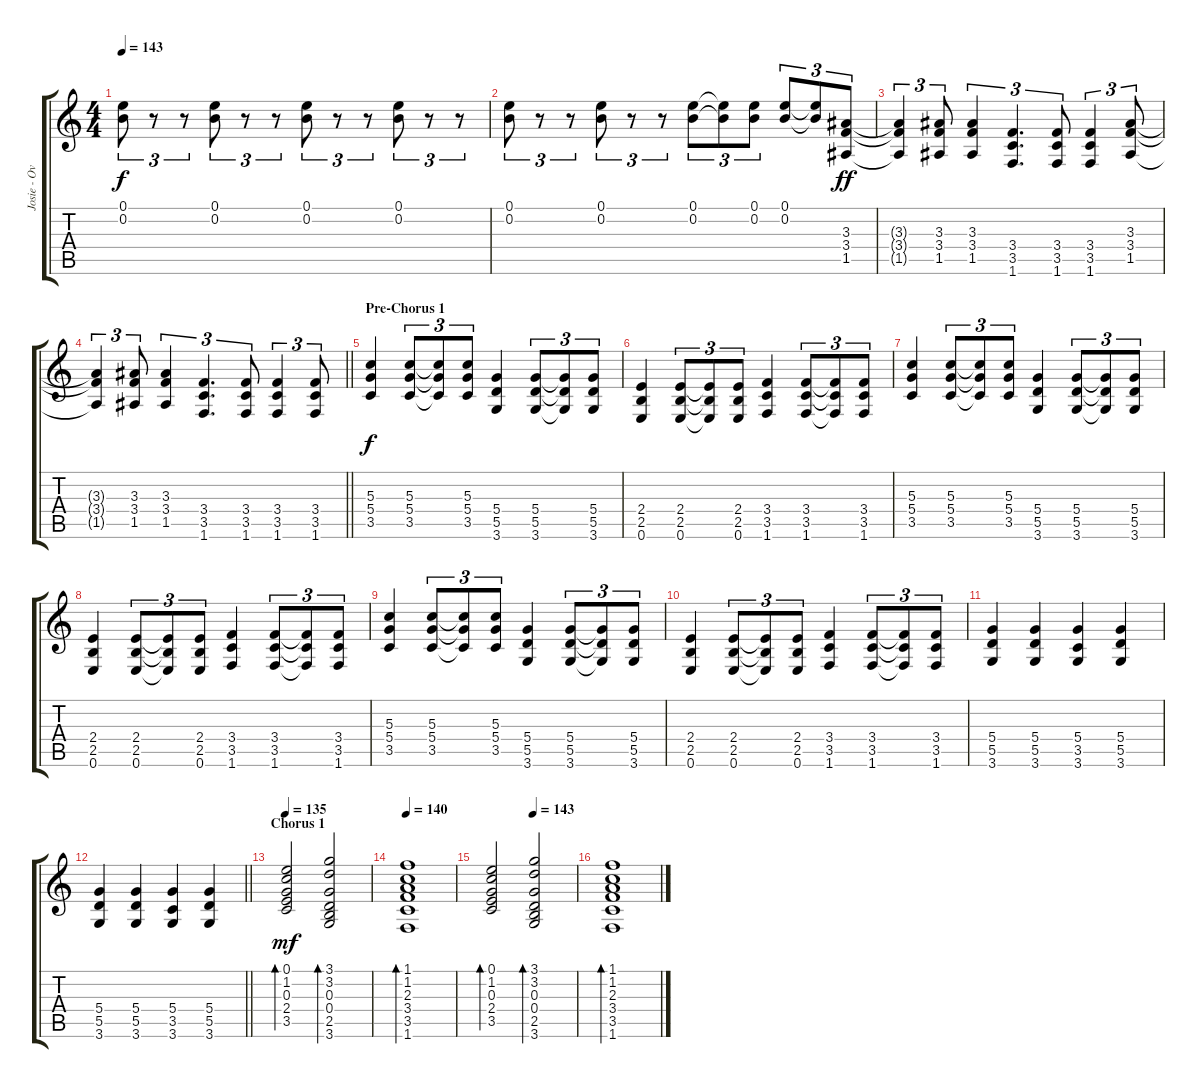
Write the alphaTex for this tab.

\track ("Josie - Overdub Guitar" "Josie - Ov") {instrument overdrivenguitar}
\staff {score tabs}
\tuning (E4 B3 G3 D3 A2 E2) {hide}
\ts (4 4)
\tempo 143
\clef g2
\ks c
(0.1 0.2).8{tu (3 2) dy f} r.8{tu (3 2)} r.8{tu (3 2)} (0.1 0.2).8{tu (3 2)} r.8{tu (3 2)} r.8{tu (3 2)} (0.1 0.2).8{tu (3 2)} r.8{tu (3 2)} r.8{tu (3 2)} (0.1 0.2).8{tu (3 2)} r.8{tu (3 2)} r.8{tu (3 2)} |
(0.1 0.2).8{tu (3 2)} r.8{tu (3 2)} r.8{tu (3 2)} (0.1 0.2).8{tu (3 2)} r.8{tu (3 2)} r.8{tu (3 2)} (0.1 0.2).8{tu (3 2)} (0.1{t} 0.2{t}).8{tu (3 2)} (0.1 0.2).8{tu (3 2)} (0.1 0.2).8{tu (3 2)} (0.1{t} 0.2{t}).8{tu (3 2)} (3.3 3.4 1.5).8{tu (3 2) dy ff} |
(3.3{t} 3.4{t} 1.5{t}).4{tu (3 2)} (3.3 3.4 1.5).8{tu (3 2)} (3.3 3.4 1.5).4{tu (3 2)} (3.4 3.5 1.6).4{d tu (3 2)} (3.4 3.5 1.6).8{tu (3 2)} (3.4 3.5 1.6).4{tu (3 2)} (3.3 3.4 1.5).8{tu (3 2)} |
\barLineRight lightlight
(3.3{t} 3.4{t} 1.5{t}).4{tu (3 2)} (3.3 3.4 1.5).8{tu (3 2)} (3.3 3.4 1.5).4{tu (3 2)} (3.4 3.5 1.6).4{d tu (3 2)} (3.4 3.5 1.6).8{tu (3 2)} (3.4 3.5 1.6).4{tu (3 2)} (3.4 3.5 1.6).8{tu (3 2)} |
\section ("" "Pre-Chorus 1")
(5.3 5.4 3.5).4{dy f} (5.3 5.4 3.5).8{tu (3 2)} (5.3{t} 5.4{t} 3.5{t}).8{tu (3 2)} (5.3 5.4 3.5).8{tu (3 2)} (5.4 5.5 3.6).4 (5.4 5.5 3.6).8{tu (3 2)} (5.4{t} 5.5{t} 3.6{t}).8{tu (3 2)} (5.4 5.5 3.6).8{tu (3 2)} |
(2.4 2.5 0.6).4 (2.4 2.5 0.6).8{tu (3 2)} (2.4{t} 2.5{t} 0.6{t}).8{tu (3 2)} (2.4 2.5 0.6).8{tu (3 2)} (3.4 3.5 1.6).4 (3.4 3.5 1.6).8{tu (3 2)} (3.4{t} 3.5{t} 1.6{t}).8{tu (3 2)} (3.4 3.5 1.6).8{tu (3 2)} |
(5.3 5.4 3.5).4 (5.3 5.4 3.5).8{tu (3 2)} (5.3{t} 5.4{t} 3.5{t}).8{tu (3 2)} (5.3 5.4 3.5).8{tu (3 2)} (5.4 5.5 3.6).4 (5.4 5.5 3.6).8{tu (3 2)} (5.4{t} 5.5{t} 3.6{t}).8{tu (3 2)} (5.4 5.5 3.6).8{tu (3 2)} |
(2.4 2.5 0.6).4 (2.4 2.5 0.6).8{tu (3 2)} (2.4{t} 2.5{t} 0.6{t}).8{tu (3 2)} (2.4 2.5 0.6).8{tu (3 2)} (3.4 3.5 1.6).4 (3.4 3.5 1.6).8{tu (3 2)} (3.4{t} 3.5{t} 1.6{t}).8{tu (3 2)} (3.4 3.5 1.6).8{tu (3 2)} |
(5.3 5.4 3.5).4 (5.3 5.4 3.5).8{tu (3 2)} (5.3{t} 5.4{t} 3.5{t}).8{tu (3 2)} (5.3 5.4 3.5).8{tu (3 2)} (5.4 5.5 3.6).4 (5.4 5.5 3.6).8{tu (3 2)} (5.4{t} 5.5{t} 3.6{t}).8{tu (3 2)} (5.4 5.5 3.6).8{tu (3 2)} |
(2.4 2.5 0.6).4 (2.4 2.5 0.6).8{tu (3 2)} (2.4{t} 2.5{t} 0.6{t}).8{tu (3 2)} (2.4 2.5 0.6).8{tu (3 2)} (3.4 3.5 1.6).4 (3.4 3.5 1.6).8{tu (3 2)} (3.4{t} 3.5{t} 1.6{t}).8{tu (3 2)} (3.4 3.5 1.6).8{tu (3 2)} |
(5.4 5.5 3.6).4 (5.4 5.5 3.6).4 (5.4 3.5 3.6).4 (5.4 5.5 3.6).4 |
\barLineRight lightlight
(5.4 5.5 3.6).4 (5.4 5.5 3.6).4 (5.4 3.5 3.6).4 (5.4 5.5 3.6).4 |
\section ("" "Chorus 1")
\tempo 135
(0.1 1.2 0.3 2.4 3.5).2{bd 240 dy mf instrument acousticguitarnylon} (3.1 3.2 0.3 0.4 2.5 3.6).2{bd 240} |
\tempo 140
(1.1 1.2 2.3 3.4 3.5 1.6).1{bd 240} |
\tempo (143 0.5)
(0.1 1.2 0.3 2.4 3.5).2{bd 240} (3.1 3.2 0.3 0.4 2.5 3.6).2{bd 240} |
(1.1 1.2 2.3 3.4 3.5 1.6).1{bd 240}
